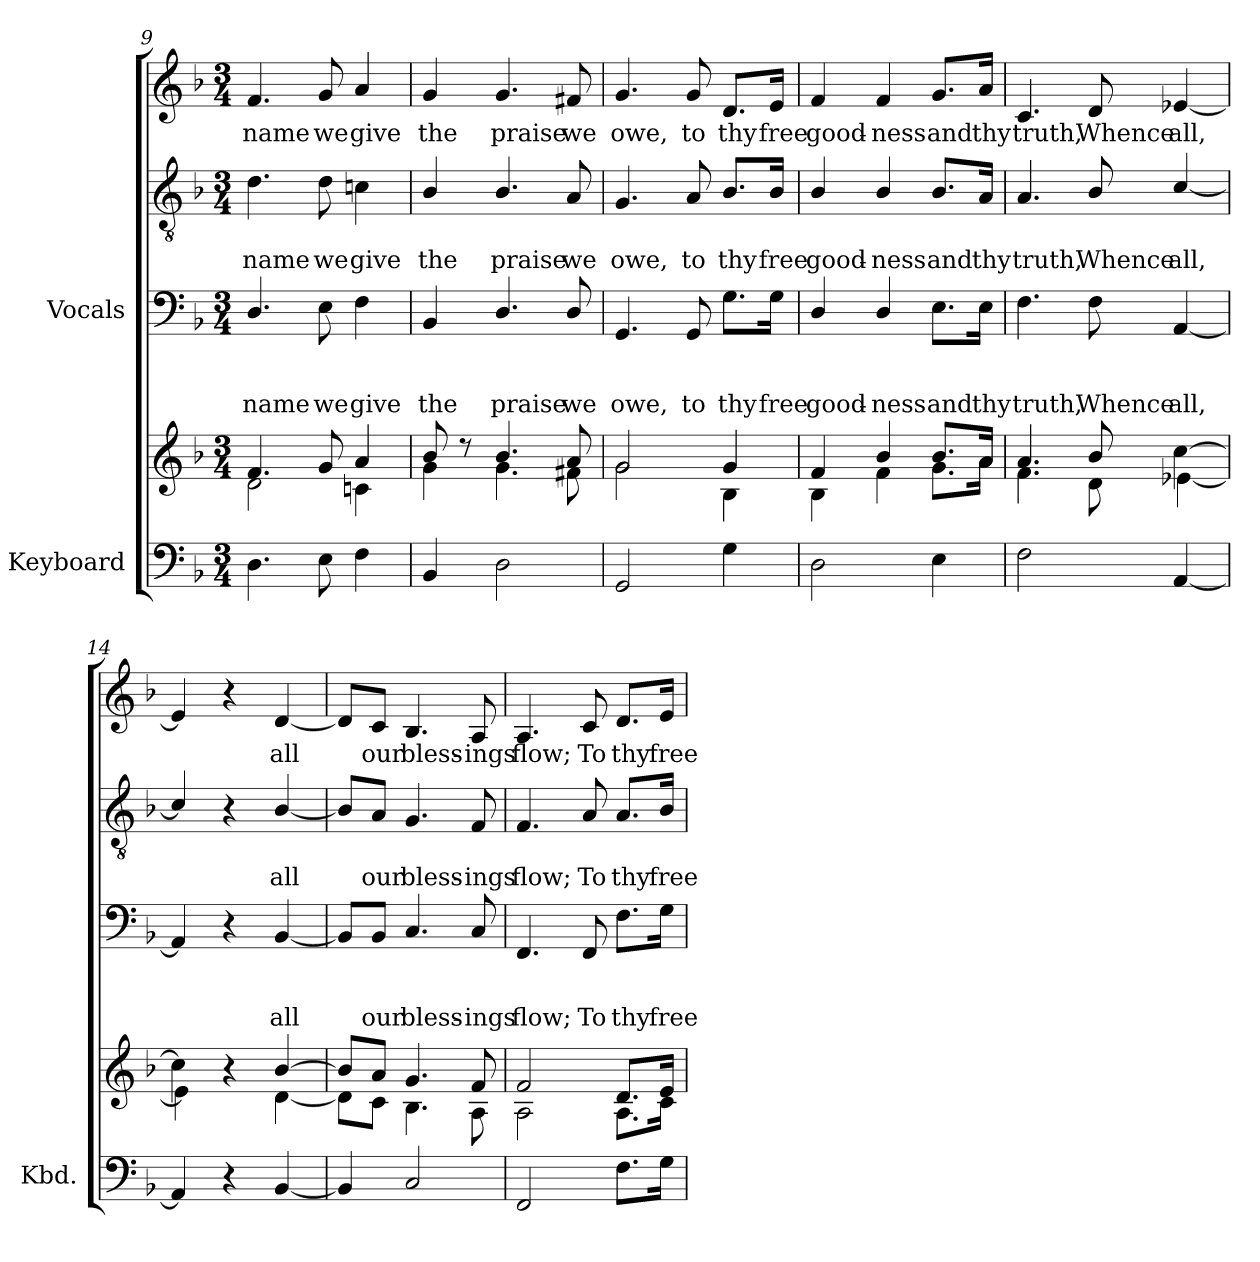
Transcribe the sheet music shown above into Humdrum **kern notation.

**kern	**kern	**kern	**text	**text	**text	**kern	**text	**text	**kern	**text
*part2	*part2	*part1	*part1	*part1	*part1	*part1	*part1	*part1	*part1	*part1
*staff5	*staff4	*staff3	*staff3	*staff3	*staff3	*staff2	*staff2	*staff2	*staff1	*staff1
*I"Keyboard	*	*I"Vocals	*	*	*	*	*	*	*	*
*I'Kbd.	*	*	*	*	*	*	*	*	*	*
*clefF4	*clefG2	*clefF4	*	*	*	*clefGv2	*	*	*clefG2	*
*k[b-]	*k[b-]	*k[b-]	*	*	*	*k[b-]	*	*	*k[b-]	*
*d:	*d:	*d:	*	*	*	*d:	*	*	*d:	*
*M3/4	*M3/4	*M3/4	*	*	*	*M3/4	*	*	*M3/4	*
=9	=9	=9	=9	=9	=9	=9	=9	=9	=9	=9
*	*^	*	*	*	*	*	*	*	*	*
!	!	!	!	!	!	!LO:LY:b	!	!	!LO:LY:b	!	!LO:LY:b
4.D\	4.f/	2d\	4.D/	.	.	name	4.d\	.	name	4.f/	name
!	!	!	!	!	!	!LO:LY:b	!	!	!LO:LY:b	!	!LO:LY:b
8E\	8g/	.	8E\	.	.	we	8d\	.	we	8g/	we
!	!	!	!	!	!	!LO:LY:b	!	!	!LO:LY:b	!	!LO:LY:b
4F\	4a/	4cn\	4F\	.	.	give	4cn\	.	give	4a/	give
!!LO:PB:g=z
=10	=10	=10	=10	=10	=10	=10	=10	=10	=10	=10	=10
!	!	!	!	!	!	!LO:LY:b	!	!	!LO:LY:b	!	!LO:LY:b
4BB-/	8b-/	4g\	4BB-/	.	.	the	4B-/	.	the	4g/	the
.	8r	.	.	.	.	.	.	.	.	.	.
!	!	!	!	!	!	!LO:LY:b	!	!	!LO:LY:b	!	!LO:LY:b
2D\	4.b-/	4.g\	4.D/	.	.	praise	4.B-/	.	praise	4.g/	praise
!	!	!	!	!	!	!LO:LY:b	!	!	!LO:LY:b	!	!LO:LY:b
.	8a/	8f#X\	8D/	.	.	we	8A/	.	we	8f#X/	we
=11	=11	=11	=11	=11	=11	=11	=11	=11	=11	=11	=11
!	!	!	!	!	!	!LO:LY:b	!	!	!LO:LY:b	!	!LO:LY:b
2GG/	2g/	2g\	4.GG/	.	.	owe,	4.G/	.	owe,	4.g/	owe,
!	!	!	!	!	!	!LO:LY:b	!	!	!LO:LY:b	!	!LO:LY:b
.	.	.	8GG/	.	.	to	8A/	.	to	8g/	to
!	!	!	!	!	!	!LO:LY:b	!	!	!LO:LY:b	!	!LO:LY:b
4G\	4g/	4B-\	8.G\L	.	.	thy	8.B-/L	.	thy	8.d/L	thy
!	!	!	!	!	!	!LO:LY:b	!	!	!LO:LY:b	!	!LO:LY:b
.	.	.	16G\Jk	.	.	free	16B-/Jk	.	free	16e/Jk	free
=12	=12	=12	=12	=12	=12	=12	=12	=12	=12	=12	=12
!	!	!	!	!	!	!LO:LY:b	!	!	!LO:LY:b	!	!LO:LY:b
2D\	4f/	4B-\	4D/	.	.	good-	4B-/	.	good-	4f/	good-
!	!	!	!	!	!	!LO:LY:b	!	!	!LO:LY:b	!	!LO:LY:b
.	4b-/	4f\	4D/	.	.	-ness	4B-/	.	-ness	4f/	-ness
!	!	!	!	!	!	!LO:LY:b	!	!	!LO:LY:b	!	!LO:LY:b
4E\	8.b-/L	8.g\L	8.E\L	.	.	and	8.B-/L	.	and	8.g/L	and
!	!	!	!	!	!	!LO:LY:b	!	!	!LO:LY:b	!	!LO:LY:b
.	16a/Jk	16a\Jk	16E\Jk	.	.	thy	16A/Jk	.	thy	16a/Jk	thy
=13	=13	=13	=13	=13	=13	=13	=13	=13	=13	=13	=13
!	!	!	!	!	!	!LO:LY:b	!	!	!LO:LY:b	!	!LO:LY:b
2F\	4.a/	4.f\	4.F\	.	.	truth,	4.A/	.	truth,	4.c/	truth,
!	!	!	!	!	!	!LO:LY:b	!	!	!LO:LY:b	!	!LO:LY:b
.	8b-/	8d\	8F\	.	.	Whence	8B-/	.	Whence	8d/	Whence
!	!	!	!	!	!	!LO:LY:b	!	!	!LO:LY:b	!	!LO:LY:b
[4AA/	[4cc\	[4e-X\	[4AA/	.	.	all,	[4c/	.	all,	[4e-X/	all,
=14	=14	=14	=14	=14	=14	=14	=14	=14	=14	=14	=14
4AA/]	4cc\]	4e-\]	4AA/]	.	.	.	4c/]	.	.	4e-/]	.
4r	4r	4ryy	4r	.	.	.	4r	.	.	4r	.
!	!	!	!	!	!	!LO:LY:b	!	!	!LO:LY:b	!	!LO:LY:b
[4BB-/	[4b-/	[4d\	[4BB-/	.	.	all	[4B-/	.	all	[4d/	all
!!LO:LB:g=z
=15	=15	=15	=15	=15	=15	=15	=15	=15	=15	=15	=15
4BB-/]	8b-/L]	8d\L]	8BB-/L]	.	.	.	8B-/L]	.	.	8d/L]	.
!	!	!	!	!	!	!LO:LY:b	!	!	!LO:LY:b	!	!LO:LY:b
.	8a/J	8c\J	8BB-/J	.	.	our	8A/J	.	our	8c/J	our
!	!	!	!	!	!	!LO:LY:b	!	!	!LO:LY:b	!	!LO:LY:b
2C/	4.g/	4.B-\	4.C/	.	.	bless-	4.G/	.	bless-	4.B-/	bless-
!	!	!	!	!	!	!LO:LY:b	!	!	!LO:LY:b	!	!LO:LY:b
.	8f/	8A\	8C/	.	.	-ings	8F/	.	-ings	8A/	-ings
=16	=16	=16	=16	=16	=16	=16	=16	=16	=16	=16	=16
!	!	!	!	!	!	!LO:LY:b	!	!	!LO:LY:b	!	!LO:LY:b
2FF/	2f/	2A\	4.FF/	.	.	flow;	4.F/	.	flow;	4.A/	flow;
!	!	!	!	!	!	!LO:LY:b	!	!	!LO:LY:b	!	!LO:LY:b
.	.	.	8FF/	.	.	To	8A/	.	To	8c/	To
!	!	!	!	!	!	!LO:LY:b	!	!	!LO:LY:b	!	!LO:LY:b
8.F\L	8.d/L	8.A\L	8.F\L	.	.	thy	8.A/L	.	thy	8.d/L	thy
!	!	!	!	!	!	!LO:LY:b	!	!	!LO:LY:b	!	!LO:LY:b
16G\Jk	16e/Jk	16c\Jk	16G\Jk	.	.	free	16B-/Jk	.	free	16e/Jk	free
*	*v	*v	*	*	*	*	*	*	*	*	*
=	=	=	=	=	=	=	=	=	=	=
*-	*-	*-	*-	*-	*-	*-	*-	*-	*-	*-
